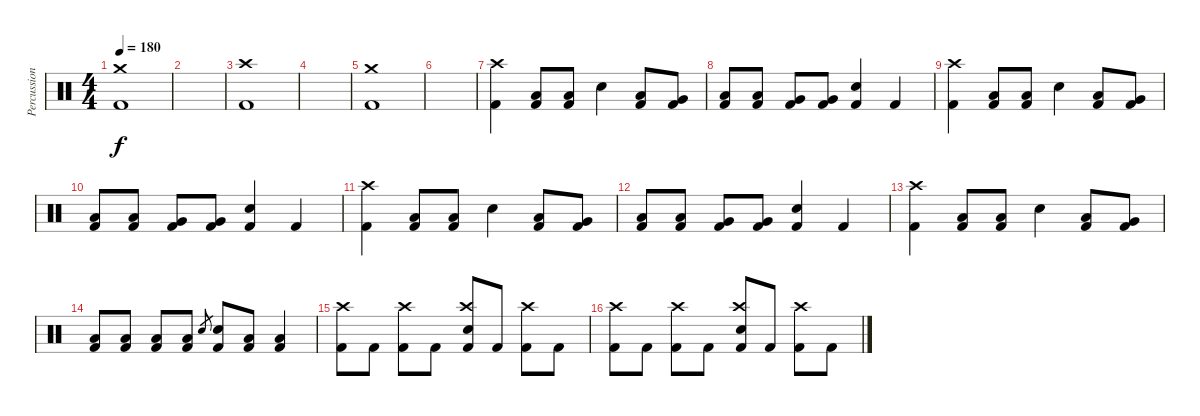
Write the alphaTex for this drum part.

\track ("Percussion" "Percussion") {instrument percussion}
\staff {score}
\articulation defaults
\ts (4 4)
\tempo 180
\clef neutral
\ks c
("Crash medium (hit)" "Kick (hit) 2").1{dy f} |
|
("Crash high (hit)" "Kick (hit) 2").1 |
|
("Crash medium (hit)" "Kick (hit) 2").1 |
|
("Crash high (hit)" "Kick (hit) 2").4 ("Low Tom (hit)" "Kick (hit) 2").8 ("Low Tom (hit)" "Kick (hit) 2").8 "Electric Snare (hit)".4 ("Low Tom (hit)" "Kick (hit) 2").8 ("Very Low Tom (hit)" "Kick (hit) 2").8 |
("Low Tom (hit)" "Kick (hit) 2").8 ("Low Tom (hit)" "Kick (hit) 2").8 ("Very Low Tom (hit)" "Kick (hit) 2").8 ("Very Low Tom (hit)" "Kick (hit) 2").8 ("Electric Snare (hit)" "Kick (hit) 2").4 "Kick (hit) 2".4 |
("Crash high (hit)" "Kick (hit) 2").4 ("Low Tom (hit)" "Kick (hit) 2").8 ("Low Tom (hit)" "Kick (hit) 2").8 "Electric Snare (hit)".4 ("Low Tom (hit)" "Kick (hit) 2").8 ("Very Low Tom (hit)" "Kick (hit) 2").8 |
("Low Tom (hit)" "Kick (hit) 2").8 ("Low Tom (hit)" "Kick (hit) 2").8 ("Very Low Tom (hit)" "Kick (hit) 2").8 ("Very Low Tom (hit)" "Kick (hit) 2").8 ("Electric Snare (hit)" "Kick (hit) 2").4 "Kick (hit) 2".4 |
("Crash high (hit)" "Kick (hit) 2").4 ("Low Tom (hit)" "Kick (hit) 2").8 ("Low Tom (hit)" "Kick (hit) 2").8 "Electric Snare (hit)".4 ("Low Tom (hit)" "Kick (hit) 2").8 ("Very Low Tom (hit)" "Kick (hit) 2").8 |
("Low Tom (hit)" "Kick (hit) 2").8 ("Low Tom (hit)" "Kick (hit) 2").8 ("Very Low Tom (hit)" "Kick (hit) 2").8 ("Very Low Tom (hit)" "Kick (hit) 2").8 ("Electric Snare (hit)" "Kick (hit) 2").4 "Kick (hit) 2".4 |
("Crash high (hit)" "Kick (hit) 2").4 ("Low Tom (hit)" "Kick (hit) 2").8 ("Low Tom (hit)" "Kick (hit) 2").8 "Electric Snare (hit)".4 ("Low Tom (hit)" "Kick (hit) 2").8 ("Very Low Tom (hit)" "Kick (hit) 2").8 |
("Low Tom (hit)" "Kick (hit) 2").8 ("Low Tom (hit)" "Kick (hit) 2").8 ("Low Tom (hit)" "Kick (hit) 2").8 ("Low Tom (hit)" "Kick (hit) 2").8 "Electric Snare (hit)".8{gr} ("Electric Snare (hit)" "Kick (hit) 2").8 ("Low Tom (hit)" "Kick (hit) 2").8 ("Low Tom (hit)" "Kick (hit) 2").4 |
("Crash high (hit)" "Kick (hit) 2").8 "Kick (hit) 2".8 ("Crash high (hit)" "Kick (hit) 2").8 "Kick (hit) 2".8 ("Crash high (hit)" "Electric Snare (hit)" "Kick (hit) 2").8 "Kick (hit) 2".8 ("Crash high (hit)" "Kick (hit) 2").8 "Kick (hit) 2".8 |
("Crash high (hit)" "Kick (hit) 2").8 "Kick (hit) 2".8 ("Crash high (hit)" "Kick (hit) 2").8 "Kick (hit) 2".8 ("Crash high (hit)" "Electric Snare (hit)" "Kick (hit) 2").8 "Kick (hit) 2".8 ("Crash high (hit)" "Kick (hit) 2").8 "Kick (hit) 2".8
